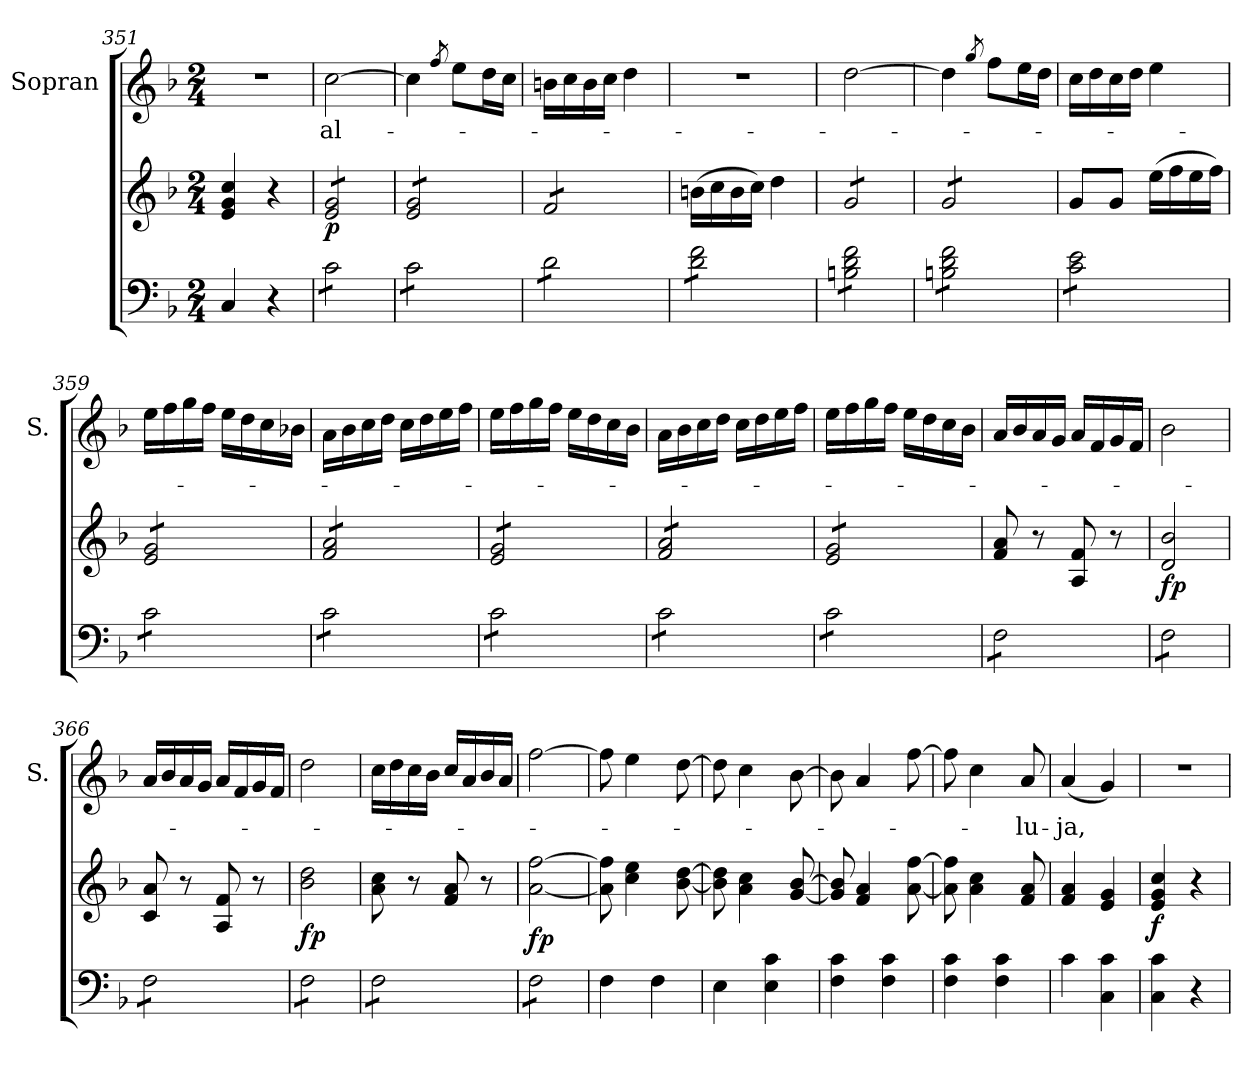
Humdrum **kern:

**kern	**kern	**dynam	**kern	**text
*part2	*part2	*part2	*part1	*part1
*staff3	*staff2	*staff2/3	*staff1	*staff1
*	*	*	*I"Sopran	*
*	*	*	*I'S.	*
!!LO:PB:g=z
*clefF4	*clefG2	*	*clefG2	*
*k[b-]	*k[b-]	*	*k[b-]	*
*F:	*F:	*	*F:	*
*M2/4	*M2/4	*	*M2/4	*
=351	=351	=351	=351	=351
4C/	4e/ 4g/ 4cc/	.	2r	.
4r	4r	.	.	.
=352	=352	=352	=352	=352
!	!	!LO:DY:b	!	!LO:LY:b
*tremolo	*	*	*	*
*	*tremolo	*	*	*
8c\L	8e/ 8g/L	p	[2cc\	al-
8c\	8e/ 8g/	.	.	.
8c\	8e/ 8g/	.	.	.
8c\J	8e/ 8g/J	.	.	.
=353	=353	=353	=353	=353
8c\L	8e/ 8g/L	.	4cc\]	.
8c\	8e/ 8g/	.	.	.
.	.	.	8qff/	.
8c\	8e/ 8g/	.	8ee\L	.
8c\J	8e/ 8g/J	.	16dd\L	.
.	.	.	16cc\JJ	.
=354	=354	=354	=354	=354
8d\L	8f/L	.	16bn\LL	.
.	.	.	16cc\	.
8d\	8f/	.	16b\	.
.	.	.	16cc\JJ	.
8d\	8f/	.	4dd\	.
8d\J	8f/J	.	.	.
*	*Xtremolo	*	*	*
=355	=355	=355	=355	=355
8d\ 8f\L	(>16bn\LL	.	2r	.
.	16cc\	.	.	.
8d\ 8f\	16b\	.	.	.
.	16cc\JJ)	.	.	.
8d\ 8f\	4dd\	.	.	.
8d\ 8f\J	.	.	.	.
=356	=356	=356	=356	=356
*	*tremolo	*	*	*
8Bn\ 8d\ 8f\L	8g/L	.	[2dd\	.
8Bn\ 8d\ 8f\	8g/	.	.	.
8Bn\ 8d\ 8f\	8g/	.	.	.
8Bn\ 8d\ 8f\J	8g/J	.	.	.
=357	=357	=357	=357	=357
8Bn\ 8d\ 8f\L	8g/L	.	4dd\]	.
8Bn\ 8d\ 8f\	8g/	.	.	.
.	.	.	8qgg/	.
8Bn\ 8d\ 8f\	8g/	.	8ff\L	.
8Bn\ 8d\ 8f\J	8g/J	.	16ee\L	.
*	*Xtremolo	*	*	*
.	.	.	16dd\JJ	.
=358	=358	=358	=358	=358
8c\ 8e\L	8g/L	.	16cc\LL	.
.	.	.	16dd\	.
8c\ 8e\	8g/J	.	16cc\	.
.	.	.	16dd\JJ	.
8c\ 8e\	(>16ee\LL	.	4ee\	.
.	16ff\	.	.	.
8c\ 8e\J	16ee\	.	.	.
.	16ff\JJ)	.	.	.
!!LO:LB:g=z
=359	=359	=359	=359	=359
*	*tremolo	*	*	*
8c\L	8e/ 8g/L	.	16ee\LL	.
.	.	.	16ff\	.
8c\	8e/ 8g/	.	16gg\	.
.	.	.	16ff\JJ	.
8c\	8e/ 8g/	.	16ee\LL	.
.	.	.	16dd\	.
8c\J	8e/ 8g/J	.	16cc\	.
.	.	.	16b-X\JJ	.
=360	=360	=360	=360	=360
8c\L	8f/ 8a/L	.	16a\LL	.
.	.	.	16b-\	.
8c\	8f/ 8a/	.	16cc\	.
.	.	.	16dd\JJ	.
8c\	8f/ 8a/	.	16cc\LL	.
.	.	.	16dd\	.
8c\J	8f/ 8a/J	.	16ee\	.
.	.	.	16ff\JJ	.
=361	=361	=361	=361	=361
8c\L	8e/ 8g/L	.	16ee\LL	.
.	.	.	16ff\	.
8c\	8e/ 8g/	.	16gg\	.
.	.	.	16ff\JJ	.
8c\	8e/ 8g/	.	16ee\LL	.
.	.	.	16dd\	.
8c\J	8e/ 8g/J	.	16cc\	.
.	.	.	16b-\JJ	.
=362	=362	=362	=362	=362
8c\L	8f/ 8a/L	.	16a\LL	.
.	.	.	16b-\	.
8c\	8f/ 8a/	.	16cc\	.
.	.	.	16dd\JJ	.
8c\	8f/ 8a/	.	16cc\LL	.
.	.	.	16dd\	.
8c\J	8f/ 8a/J	.	16ee\	.
.	.	.	16ff\JJ	.
=363	=363	=363	=363	=363
8c\L	8e/ 8g/L	.	16ee\LL	.
.	.	.	16ff\	.
8c\	8e/ 8g/	.	16gg\	.
.	.	.	16ff\JJ	.
8c\	8e/ 8g/	.	16ee\LL	.
.	.	.	16dd\	.
8c\J	8e/ 8g/J	.	16cc\	.
*	*Xtremolo	*	*	*
.	.	.	16b-\JJ	.
!!LO:LB:g=z
=364	=364	=364	=364	=364
8F\L	8f/ 8a/	.	16a/LL	.
.	.	.	16b-/	.
8F\	8r	.	16a/	.
.	.	.	16g/JJ	.
8F\	8A/ 8f/	.	16a/LL	.
.	.	.	16f/	.
8F\J	8r	.	16g/	.
.	.	.	16f/JJ	.
=365	=365	=365	=365	=365
!	!	!LO:DY:b	!	!
8F\L	2d/ 2b-/	fp	2b-\	.
8F\	.	.	.	.
8F\	.	.	.	.
8F\J	.	.	.	.
=366	=366	=366	=366	=366
8F\L	8c/ 8a/	.	16a/LL	.
.	.	.	16b-/	.
8F\	8r	.	16a/	.
.	.	.	16g/JJ	.
8F\	8A/ 8f/	.	16a/LL	.
.	.	.	16f/	.
8F\J	8r	.	16g/	.
.	.	.	16f/JJ	.
=367	=367	=367	=367	=367
!	!	!LO:DY:b	!	!
8F\L	2b-\ 2dd\	fp	2dd\	.
8F\	.	.	.	.
8F\	.	.	.	.
8F\J	.	.	.	.
=368	=368	=368	=368	=368
8F\L	8a\ 8cc\	.	16cc\LL	.
.	.	.	16dd\	.
8F\	8r	.	16cc\	.
.	.	.	16b-\JJ	.
8F\	8f/ 8a/	.	16cc/LL	.
.	.	.	16a/	.
8F\J	8r	.	16b-/	.
.	.	.	16a/JJ	.
=369	=369	=369	=369	=369
!	!	!LO:DY:b	!	!
8F\L	[2a\ [2ff\	fp	[2ff\	.
8F\	.	.	.	.
8F\	.	.	.	.
8F\J	.	.	.	.
*Xtremolo	*	*	*	*
=370	=370	=370	=370	=370
4F\	8a\] 8ff\]	.	8ff\]	.
.	4cc\ 4ee\	.	4ee\	.
4F\	.	.	.	.
.	[8b-\ [8dd\	.	[8dd\	.
=371	=371	=371	=371	=371
4E\	8b-\] 8dd\]	.	8dd\]	.
.	4a\ 4cc\	.	4cc\	.
4E\ 4c\	.	.	.	.
.	[8g/ [8b-/	.	[8b-\	.
!!LO:LB:g=z
=372	=372	=372	=372	=372
4F\ 4c\	8g/] 8b-/]	.	8b-\]	.
.	4f/ 4a/	.	4a/	.
4F\ 4c\	.	.	.	.
.	[8a\ [8ff\	.	[8ff\	.
=373	=373	=373	=373	=373
4F\ 4c\	8a\] 8ff\]	.	8ff\]	.
.	4a\ 4cc\	.	4cc\	.
4F\ 4c\	.	.	.	.
!	!	!	!	!LO:LY:b
.	8f/ 8a/	.	8a/	-lu-
=374	=374	=374	=374	=374
!	!	!	!	!LO:LY:b
4c\	4f/ 4a/	.	(<4a/	-ja,
4C\ 4c\	4e/ 4g/	.	4g/)	.
=375	=375	=375	=375	=375
!	!	!LO:DY:b	!	!
4C\ 4c\	4e/ 4g/ 4cc/	f	2r	.
4r	4r	.	.	.
=	=	=	=	=
*-	*-	*-	*-	*-
